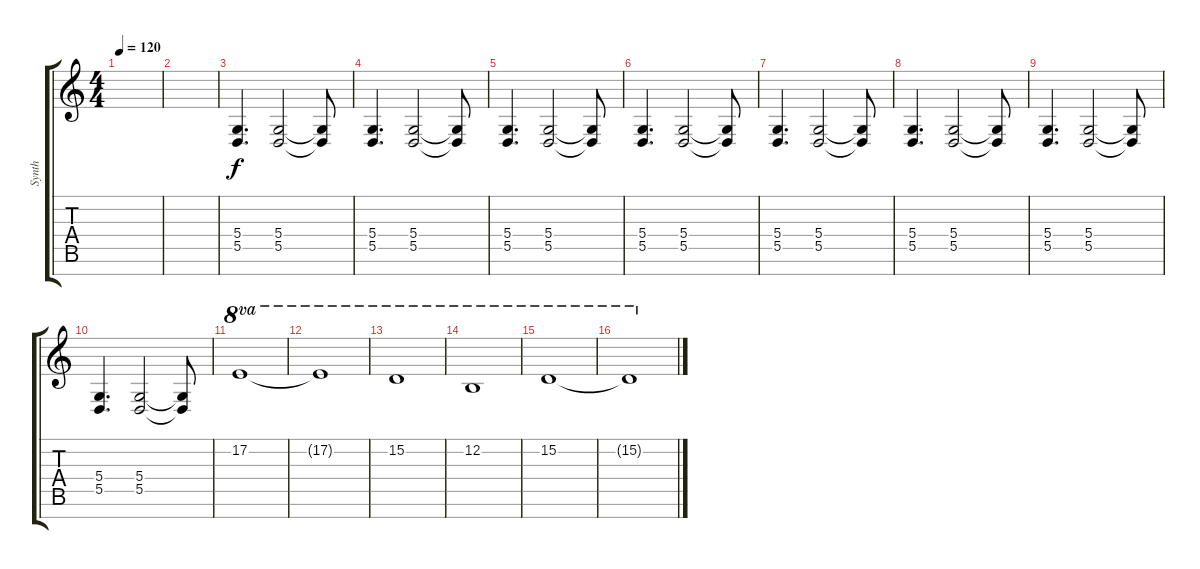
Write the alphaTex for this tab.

\track ("Synth" "Synth") {instrument stringensemble1}
\staff {score tabs}
\tuning (E4 B3 G3 D3 A2 E2 B1) {hide}
\ts (4 4)
\tempo 120
\clef g2
\ks c
|
|
(5.4 5.5).4{d dy f instrument stringensemble1} (5.4 5.5).2 (5.4{t} 5.5{t}).8 |
(5.4 5.5).4{d} (5.4 5.5).2 (5.4{t} 5.5{t}).8 |
(5.4 5.5).4{d} (5.4 5.5).2 (5.4{t} 5.5{t}).8 |
(5.4 5.5).4{d} (5.4 5.5).2 (5.4{t} 5.5{t}).8 |
(5.4 5.5).4{d} (5.4 5.5).2 (5.4{t} 5.5{t}).8 |
(5.4 5.5).4{d} (5.4 5.5).2 (5.4{t} 5.5{t}).8 |
(5.4 5.5).4{d} (5.4 5.5).2 (5.4{t} 5.5{t}).8 |
(5.4 5.5).4{d} (5.4 5.5).2 (5.4{t} 5.5{t}).8 |
17.2.1{ot 8va volume 10} |
17.2{t}.1{ot 8va} |
15.2.1{ot 8va} |
12.2.1{ot 8va} |
15.2.1{ot 8va} |
15.2{t}.1{ot 8va}
